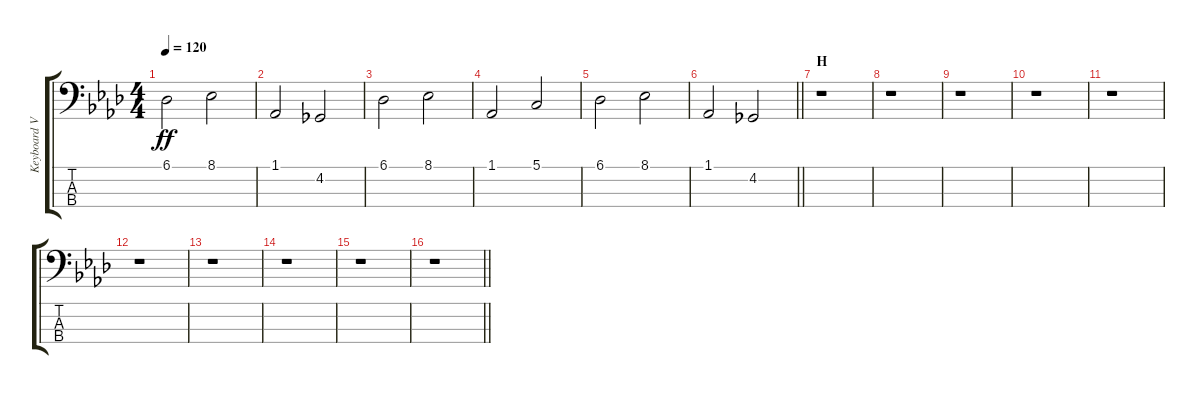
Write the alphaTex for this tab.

\track ("Keyboard VIII" "Keyboard V") {instrument stringensemble1}
\staff {score tabs}
\tuning (G2 D2 A1 E1) {hide}
\ts (4 4)
\tempo 120
\clef f4
\ks ab
6.1.2{dy ff} 8.1.2 |
1.1.2 4.2.2 |
6.1.2 8.1.2 |
1.1.2 5.1.2 |
6.1.2 8.1.2 |
\barLineRight lightlight
1.1.2 4.2.2 |
\section ("" "H")
r.1 |
r.1 |
r.1 |
r.1 |
r.1 |
r.1 |
r.1 |
r.1 |
r.1 |
\barLineRight lightlight
r.1
